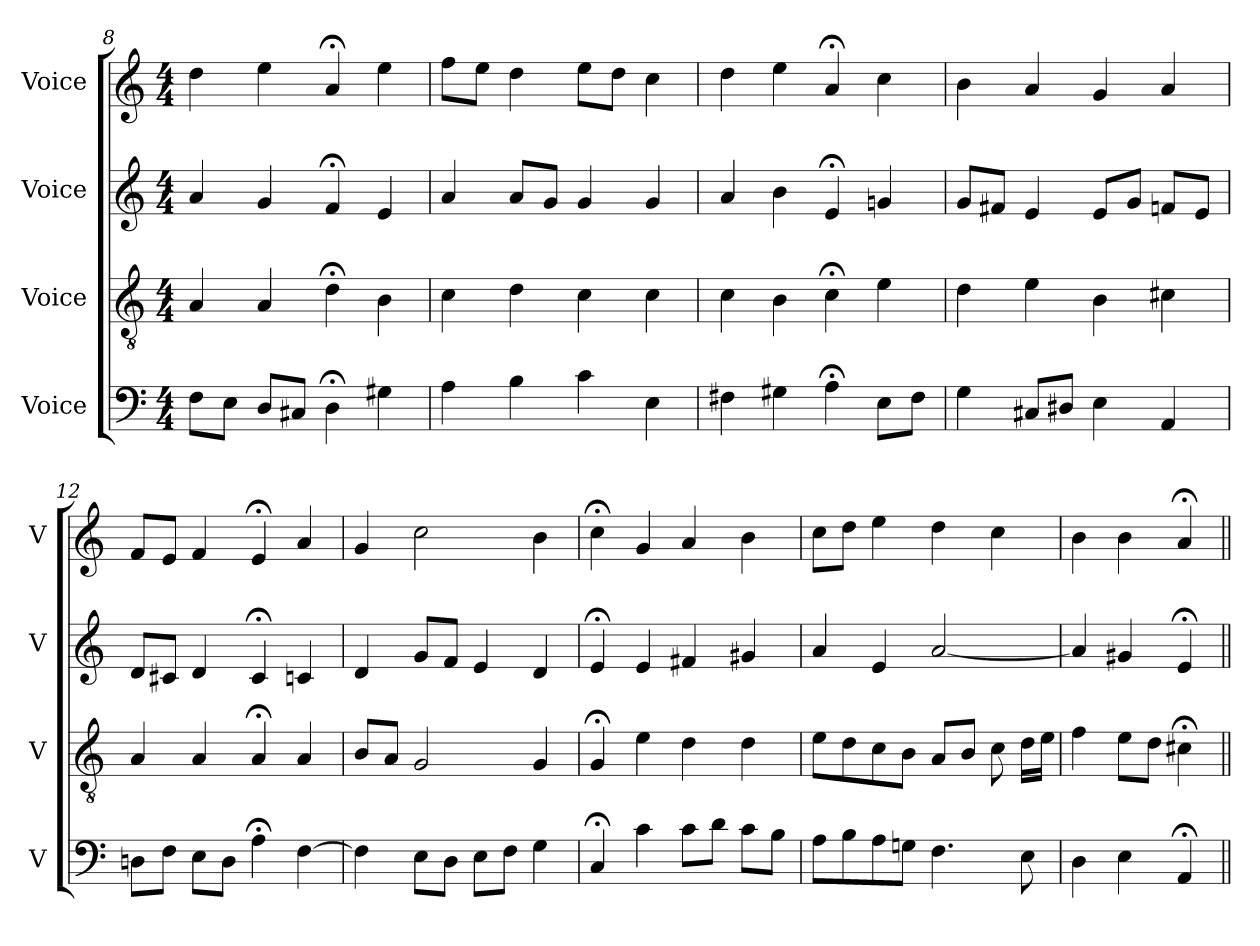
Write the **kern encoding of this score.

**kern	**kern	**kern	**kern
*part4	*part3	*part2	*part1
*staff4	*staff3	*staff2	*staff1
*I"Voice	*I"Voice	*I"Voice	*I"Voice
*I'V	*I'V	*I'V	*I'V
*clefF4	*clefGv2	*clefG2	*clefG2
*k[]	*k[]	*k[]	*k[]
*M4/4	*M4/4	*M4/4	*M4/4
=8	=8	=8	=8
8F\L	4A/	4a/	4dd\
8E\J	.	.	.
8D/L	4A/	4g/	4ee\
8C#X/J	.	.	.
4D;\	4d;\	4f;/	4a;/
4G#X\	4B\	4e/	4ee\
=9	=9	=9	=9
4A\	4c\	4a/	8ff\L
.	.	.	8ee\J
4B\	4d\	8a/L	4dd\
.	.	8g/J	.
4c\	4c\	4g/	8ee\L
.	.	.	8dd\J
4E\	4c\	4g/	4cc\
=10	=10	=10	=10
4F#X\	4c\	4a/	4dd\
4G#X\	4B\	4b\	4ee\
4A;\	4c;\	4e;/	4a;/
8E\L	4e\	4gn/	4cc\
8F#\J	.	.	.
!!LO:PB:g=z
=11	=11	=11	=11
4G\	4d\	8g/L	4b\
.	.	8f#X/J	.
8C#X/L	4e\	4e/	4a/
8D#X/J	.	.	.
4E\	4B\	8e/L	4g/
.	.	8g/J	.
4AA/	4c#X\	8fn/L	4a/
.	.	8e/J	.
=12	=12	=12	=12
8Dn\L	4A/	8d/L	8f/L
8F\J	.	8c#X/J	8e/J
8E\L	4A/	4d/	4f/
8D\J	.	.	.
4A;\	4A;/	4c#;/	4e;/
[4F\	4A/	4cn/	4a/
=13	=13	=13	=13
4F\]	8B/L	4d/	4g/
.	8A/J	.	.
8E\L	2G/	8g/L	2cc\
8D\J	.	8f/J	.
8E\L	.	4e/	.
8F\J	.	.	.
4G\	4G/	4d/	4b\
=14	=14	=14	=14
4C;/	4G;/	4e;/	4cc;\
4c\	4e\	4e/	4g/
8c\L	4d\	4f#X/	4a/
8d\J	.	.	.
8c\L	4d\	4g#X/	4b\
8B\J	.	.	.
=15	=15	=15	=15
8A\L	8e\L	4a/	8cc\L
8B\	8d\	.	8dd\J
8A\	8c\	4e/	4ee\
8Gn\J	8B\J	.	.
4.F\	8A/L	[2a/	4dd\
.	8B/J	.	.
.	8c\	.	4cc\
8E\	16d\LL	.	.
.	16e\JJ	.	.
!!LO:LB:g=z
=16	=16	=16	=16
4D\	4f\	4a/]	4b\
4E\	8e\L	4g#X/	4b\
.	8d\J	.	.
4AA;/	4c#X;\	4e;/	4a;/
=||	=||	=||	=||
*-	*-	*-	*-
